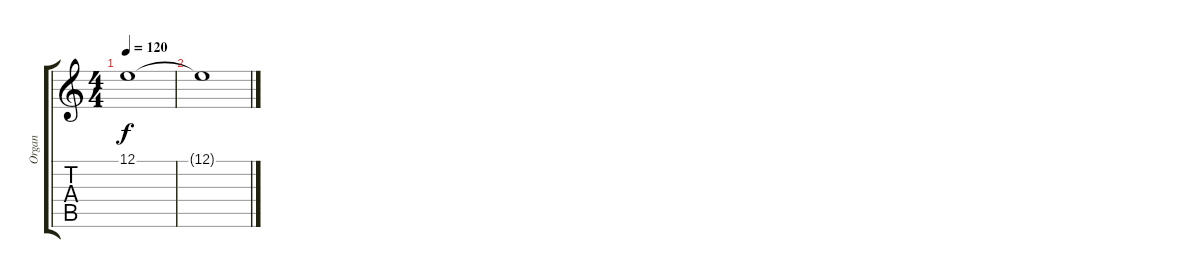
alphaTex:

\track ("Organ" "Organ") {instrument drawbarorgan}
\staff {score tabs}
\tuning (E4 B3 G3 D3 A2 E2) {hide}
\ts (4 4)
\tempo 120
\clef g2
\ks c
12.1{t}.1{dy f} |
12.1{t}.1
